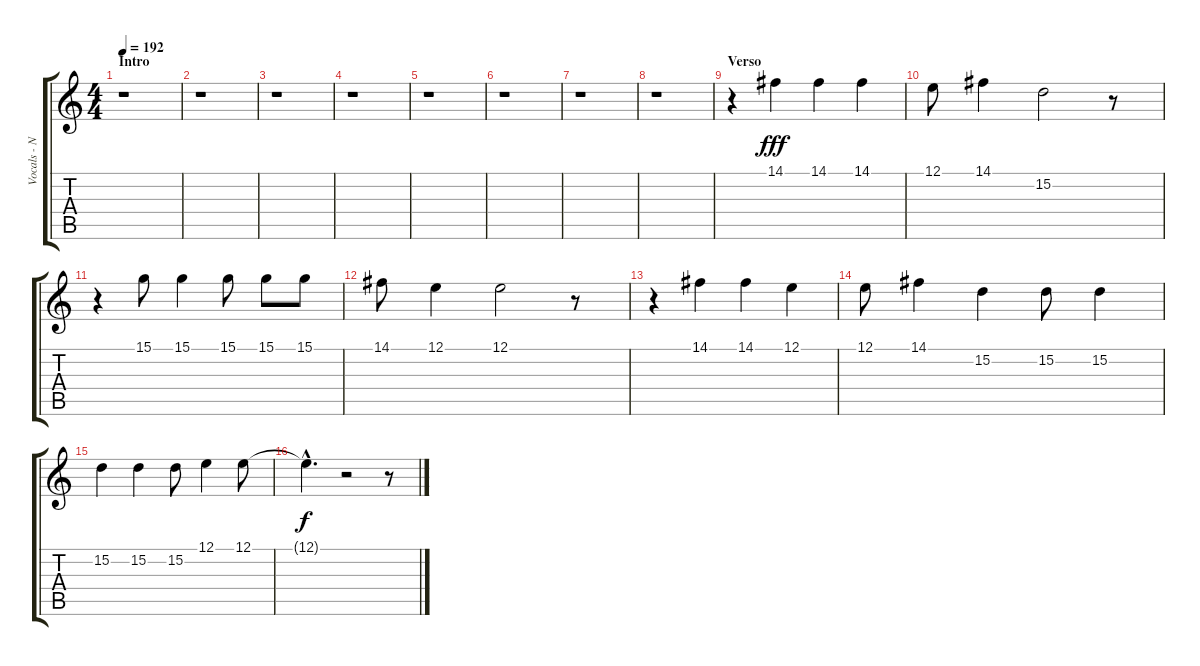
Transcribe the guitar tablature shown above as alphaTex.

\track ("Vocals - Nikola" "Vocals - N") {instrument piccolo}
\staff {score tabs}
\tuning (E4 B3 G3 D3 A2 E2) {hide}
\ts (4 4)
\section ("" "Intro")
\tempo 192
\clef g2
\ks c
r.1{dy fff instrument piccolo} |
r.1 |
r.1 |
r.1 |
r.1 |
r.1 |
r.1 |
r.1 |
\section ("" "Verso")
r.4 14.1.4 14.1.4 14.1.4 |
12.1.8 14.1.4 15.2.2 r.8 |
r.4 15.1.8 15.1.4 15.1.8 15.1.8 15.1.8 |
14.1.8 12.1.4 12.1.2 r.8 |
r.4 14.1.4 14.1.4 12.1.4 |
12.1.8 14.1.4 15.2.4 15.2.8 15.2.4 |
15.2.4 15.2.4 15.2.8 12.1.4 12.1.8 |
12.1{hac t}.4{d dy f} r.2 r.8
